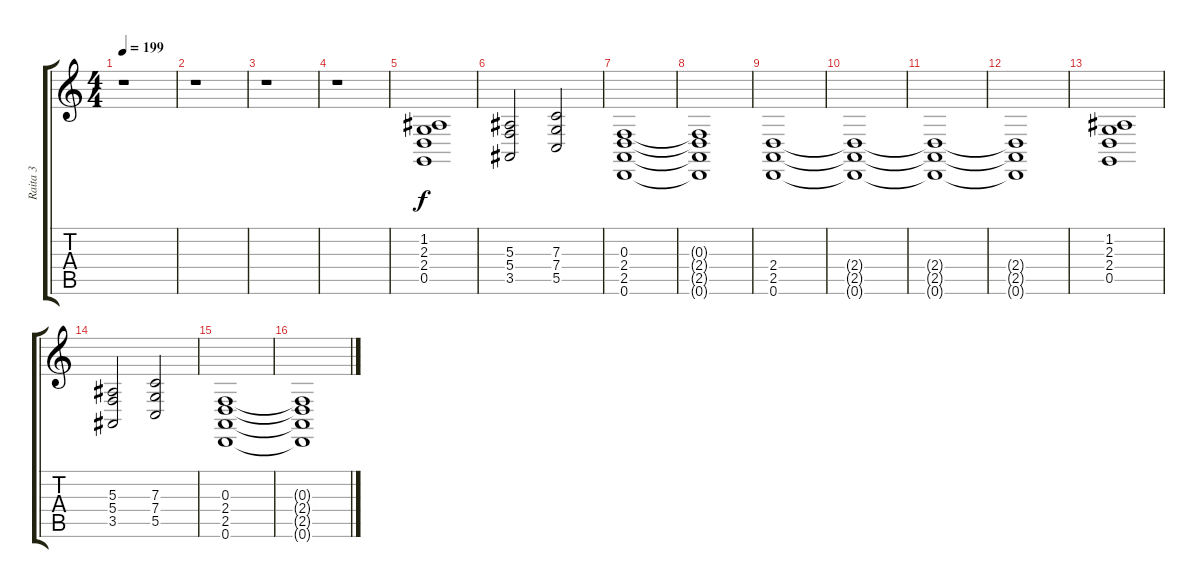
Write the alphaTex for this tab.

\track ("Raita 3" "Raita 3") {instrument stringensemble1}
\staff {score tabs}
\tuning (D4 A3 F3 C3 G2 D2) {hide}
\ts (4 4)
\tempo 199
\clef g2
\ks c
r.1{dy f} |
r.1 |
r.1 |
r.1 |
(1.2 2.3 2.4 0.5).1 |
(5.3 5.4 3.5).2 (7.3 7.4 5.5).2 |
(0.3 2.4 2.5 0.6).1 |
(0.3{t} 2.4{t} 2.5{t} 0.6{t}).1 |
(2.4 2.5 0.6).1 |
(2.4{t} 2.5{t} 0.6{t}).1 |
(2.4{t} 2.5{t} 0.6{t}).1 |
(2.4{t} 2.5{t} 0.6{t}).1 |
(1.2 2.3 2.4 0.5).1 |
(5.3 5.4 3.5).2 (7.3 7.4 5.5).2 |
(0.3 2.4 2.5 0.6).1 |
(0.3{t} 2.4{t} 2.5{t} 0.6{t}).1
